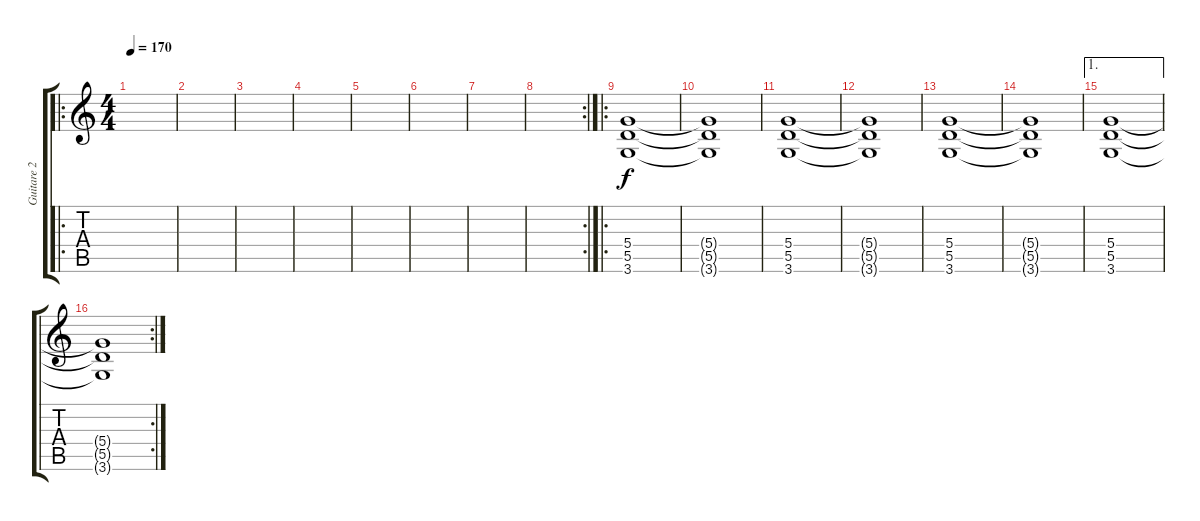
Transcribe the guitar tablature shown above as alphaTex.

\track ("Guitare 2" "Guitare 2") {instrument distortionguitar}
\staff {score tabs}
\tuning (E4 B3 G3 D3 A2 E2) {hide}
\ro
\ts (4 4)
\tempo 170
\clef g2
\ks c
|
|
|
|
|
|
|
\rc 2
|
\ro
(5.4 5.5 3.6).1 |
(5.4{t} 5.5{t} 3.6{t}).1 |
(5.4 5.5 3.6).1 |
(5.4{t} 5.5{t} 3.6{t}).1 |
(5.4 5.5 3.6).1 |
(5.4{t} 5.5{t} 3.6{t}).1 |
\ae 1
(5.4 5.5 3.6).1 |
\rc 2
(5.4{t} 5.5{t} 3.6{t}).1
